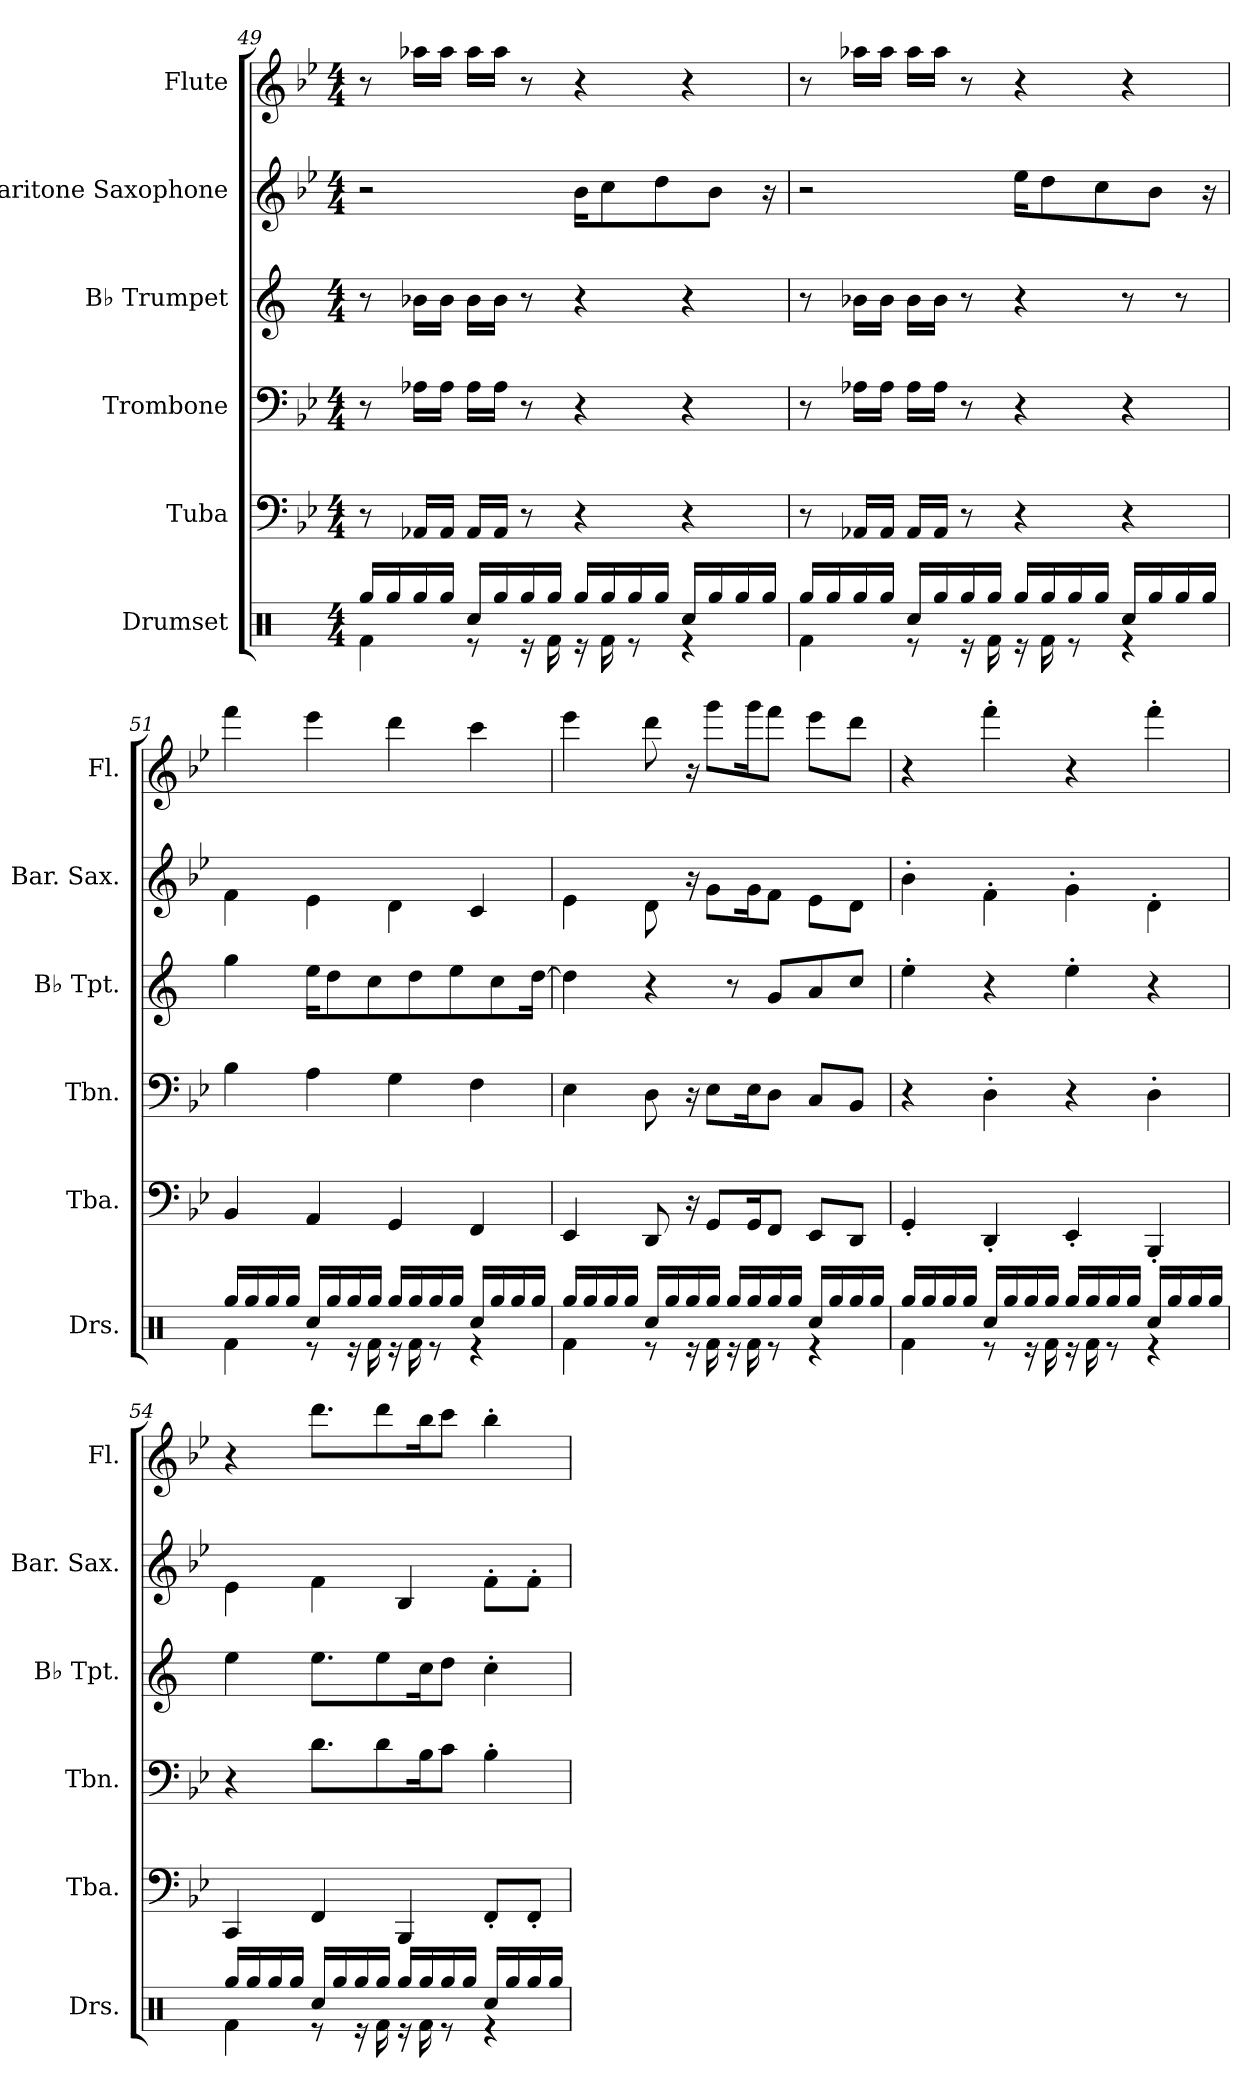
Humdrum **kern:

**kern	**kern	**kern	**kern	**kern	**kern
*part6	*part5	*part4	*part3	*part2	*part1
*staff6	*staff5	*staff4	*staff3	*staff2	*staff1
*I"Drumset	*I"Tuba	*I"Trombone	*I"B♭ Trumpet	*I"Baritone Saxophone	*I"Flute
*I'Drs.	*I'Tba.	*I'Tbn.	*I'B♭ Tpt.	*I'Bar. Sax.	*I'Fl.
!!LO:LB:g=z
*clefX	*clefF4	*clefF4	*clefG2	*clefG2	*clefG2
*	*	*	*ITrd1c2	*ITrd12c21	*ITrd14c24
*k[]	*k[b-e-]	*k[b-e-]	*k[b-e-]	*k[b-e-]	*k[b-e-]
*M4/4	*M4/4	*M4/4	*M4/4	*M4/4	*M4/4
=49	=49	=49	=49	=49	=49
*^	*	*	*	*	*
16Rgg/LL	4Rf\	8r	8r	8r	2r	8r
16Rgg/	.	.	.	.	.	.
16Rgg/	.	16AA-X/LL	16A-X\LL	16a-X\LL	.	16A-X\LL
16Rgg/JJ	.	16AA-/JJ	16A-\JJ	16a-\JJ	.	16A-\JJ
16Rcc/LL	8r	16AA-/LL	16A-\LL	16a-\LL	.	16A-\LL
16Rgg/	.	16AA-/JJ	16A-\JJ	16a-\JJ	.	16A-\JJ
16Rgg/	16r	8r	8r	8r	.	8r
16Rgg/JJ	16Rf\	.	.	.	.	.
16Rgg/LL	16r	4r	4r	4r	16B-\KL	4r
16Rgg/	16Rf\	.	.	.	8c\	.
16Rgg/	8r	.	.	.	.	.
16Rgg/JJ	.	.	.	.	8d\	.
16Rcc/LL	4r	4r	4r	4r	.	4r
16Rgg/	.	.	.	.	8B-\J	.
16Rgg/	.	.	.	.	.	.
16Rgg/JJ	.	.	.	.	16r	.
=50	=50	=50	=50	=50	=50	=50
16Rgg/LL	4Rf\	8r	8r	8r	2r	8r
16Rgg/	.	.	.	.	.	.
16Rgg/	.	16AA-X/LL	16A-X\LL	16a-X\LL	.	16A-X\LL
16Rgg/JJ	.	16AA-/JJ	16A-\JJ	16a-\JJ	.	16A-\JJ
16Rcc/LL	8r	16AA-/LL	16A-\LL	16a-\LL	.	16A-\LL
16Rgg/	.	16AA-/JJ	16A-\JJ	16a-\JJ	.	16A-\JJ
16Rgg/	16r	8r	8r	8r	.	8r
16Rgg/JJ	16Rf\	.	.	.	.	.
16Rgg/LL	16r	4r	4r	4r	16e-\KL	4r
16Rgg/	16Rf\	.	.	.	8d\	.
16Rgg/	8r	.	.	.	.	.
16Rgg/JJ	.	.	.	.	8c\	.
16Rcc/LL	4r	4r	4r	8r	.	4r
16Rgg/	.	.	.	.	8B-\J	.
16Rgg/	.	.	.	8r	.	.
16Rgg/JJ	.	.	.	.	16r	.
!!LO:PB:g=z
=51	=51	=51	=51	=51	=51	=51
16Rgg/LL	4Rf\	4BB-/	4B-\	4ff\	4F\	4f\
16Rgg/	.	.	.	.	.	.
16Rgg/	.	.	.	.	.	.
16Rgg/JJ	.	.	.	.	.	.
16Rcc/LL	8r	4AA/	4A\	16dd\KL	4E-\	4e-\
16Rgg/	.	.	.	8cc\	.	.
16Rgg/	16r	.	.	.	.	.
16Rgg/JJ	16Rf\	.	.	8b-\	.	.
16Rgg/LL	16r	4GG/	4G\	.	4D\	4d\
16Rgg/	16Rf\	.	.	8cc\	.	.
16Rgg/	8r	.	.	.	.	.
16Rgg/JJ	.	.	.	8dd\	.	.
16Rcc/LL	4r	4FF/	4F\	.	4C/	4c\
16Rgg/	.	.	.	8b-\	.	.
16Rgg/	.	.	.	.	.	.
16Rgg/JJ	.	.	.	[16cc\Jk	.	.
=52	=52	=52	=52	=52	=52	=52
16Rgg/LL	4Rf\	4EE-/	4E-\	4cc\]	4E-\	4e-\
16Rgg/	.	.	.	.	.	.
16Rgg/	.	.	.	.	.	.
16Rgg/JJ	.	.	.	.	.	.
16Rcc/LL	8r	8DD/	8D\	4r	8D\	8d\
16Rgg/	.	.	.	.	.	.
16Rgg/	16r	16r	16r	.	16r	16r
16Rgg/JJ	16Rf\	8GG/L	8E-\L	.	8G\L	8g\L
16Rgg/LL	16r	.	.	8r	.	.
16Rgg/	16Rf\	16GG/K	16E-\K	.	16G\K	16g\K
16Rgg/	8r	8FF/J	8D\J	8f/L	8F\J	8f\J
16Rgg/JJ	.	.	.	.	.	.
16Rcc/LL	4r	8EE-/L	8C/L	8g/	8E-\L	8e-\L
16Rgg/	.	.	.	.	.	.
16Rgg/	.	8DD/J	8BB-/J	8b-/J	8D\J	8d\J
16Rgg/JJ	.	.	.	.	.	.
!!LO:LB:g=z
=53	=53	=53	=53	=53	=53	=53
16Rgg/LL	4Rf\	4GG'/	4r	4dd'\	4B-'\	4r
16Rgg/	.	.	.	.	.	.
16Rgg/	.	.	.	.	.	.
16Rgg/JJ	.	.	.	.	.	.
16Rcc/LL	8r	4DD'/	4D'\	4r	4F'\	4f'\
16Rgg/	.	.	.	.	.	.
16Rgg/	16r	.	.	.	.	.
16Rgg/JJ	16Rf\	.	.	.	.	.
16Rgg/LL	16r	4EE-'/	4r	4dd'\	4G'\	4r
16Rgg/	16Rf\	.	.	.	.	.
16Rgg/	8r	.	.	.	.	.
16Rgg/JJ	.	.	.	.	.	.
16Rcc/LL	4r	4BBB-'/	4D'\	4r	4D'\	4f'\
16Rgg/	.	.	.	.	.	.
16Rgg/	.	.	.	.	.	.
16Rgg/JJ	.	.	.	.	.	.
=54	=54	=54	=54	=54	=54	=54
16Rgg/LL	4Rf\	4CC/	4r	4dd\	4E-\	4r
16Rgg/	.	.	.	.	.	.
16Rgg/	.	.	.	.	.	.
16Rgg/JJ	.	.	.	.	.	.
16Rcc/LL	8r	4FF/	8.d\L	8.dd\L	4F\	8.d\L
16Rgg/	.	.	.	.	.	.
16Rgg/	16r	.	.	.	.	.
16Rgg/JJ	16Rf\	.	8d\	8dd\	.	8d\
16Rgg/LL	16r	4BBB-/	.	.	4BB-/	.
16Rgg/	16Rf\	.	16B-\K	16b-\K	.	16B-\K
16Rgg/	8r	.	8c\J	8cc\J	.	8c\J
16Rgg/JJ	.	.	.	.	.	.
16Rcc/LL	4r	8FF'/L	4B-'\	4b-'\	8F'\L	4B-'\
16Rgg/	.	.	.	.	.	.
16Rgg/	.	8FF'/J	.	.	8F'\J	.
16Rgg/JJ	.	.	.	.	.	.
*v	*v	*	*	*	*	*
=	=	=	=	=	=
*-	*-	*-	*-	*-	*-
